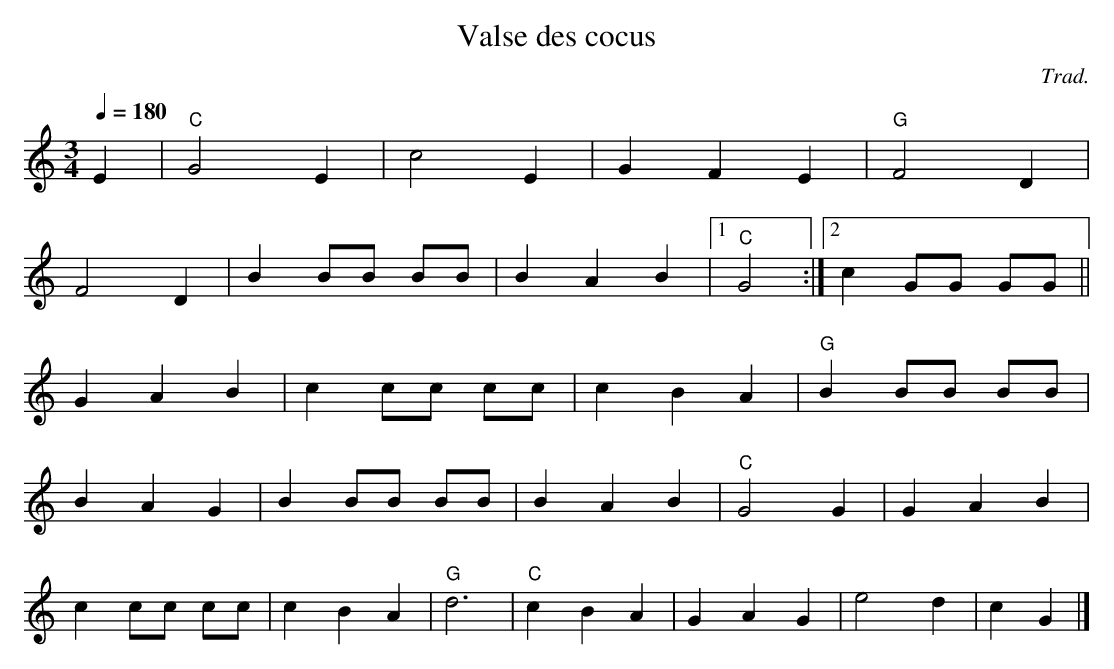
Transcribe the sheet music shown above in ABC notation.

X:1
T:Valse des cocus
E:12
C:Trad.
M:3/4
L:1/16
K:C
Q:1/4=180
E4 | "C"G8 E4 | c8 E4 | G4 F4 E4 | "G"F8 D4 |
F8 D4 | B4 B2B2 B2B2 | B4 A4 B4 |1 "C"G8 :|2 c4 G2G2 G2G2 ||
G4 A4 B4 | c4 c2c2 c2c2 | c4 B4 A4 | "G"B4 B2B2 B2B2 |
B4 A4 G4 | B4 B2B2 B2B2 | B4 A4 B4 | "C"G8 G4 | G4 A4 B4 |
c4 c2c2 c2c2 | c4 B4 A4 | "G"d12 | "C"c4 B4 A4 | G4 A4 G4 | e8 d4 | c4 G4 |]
